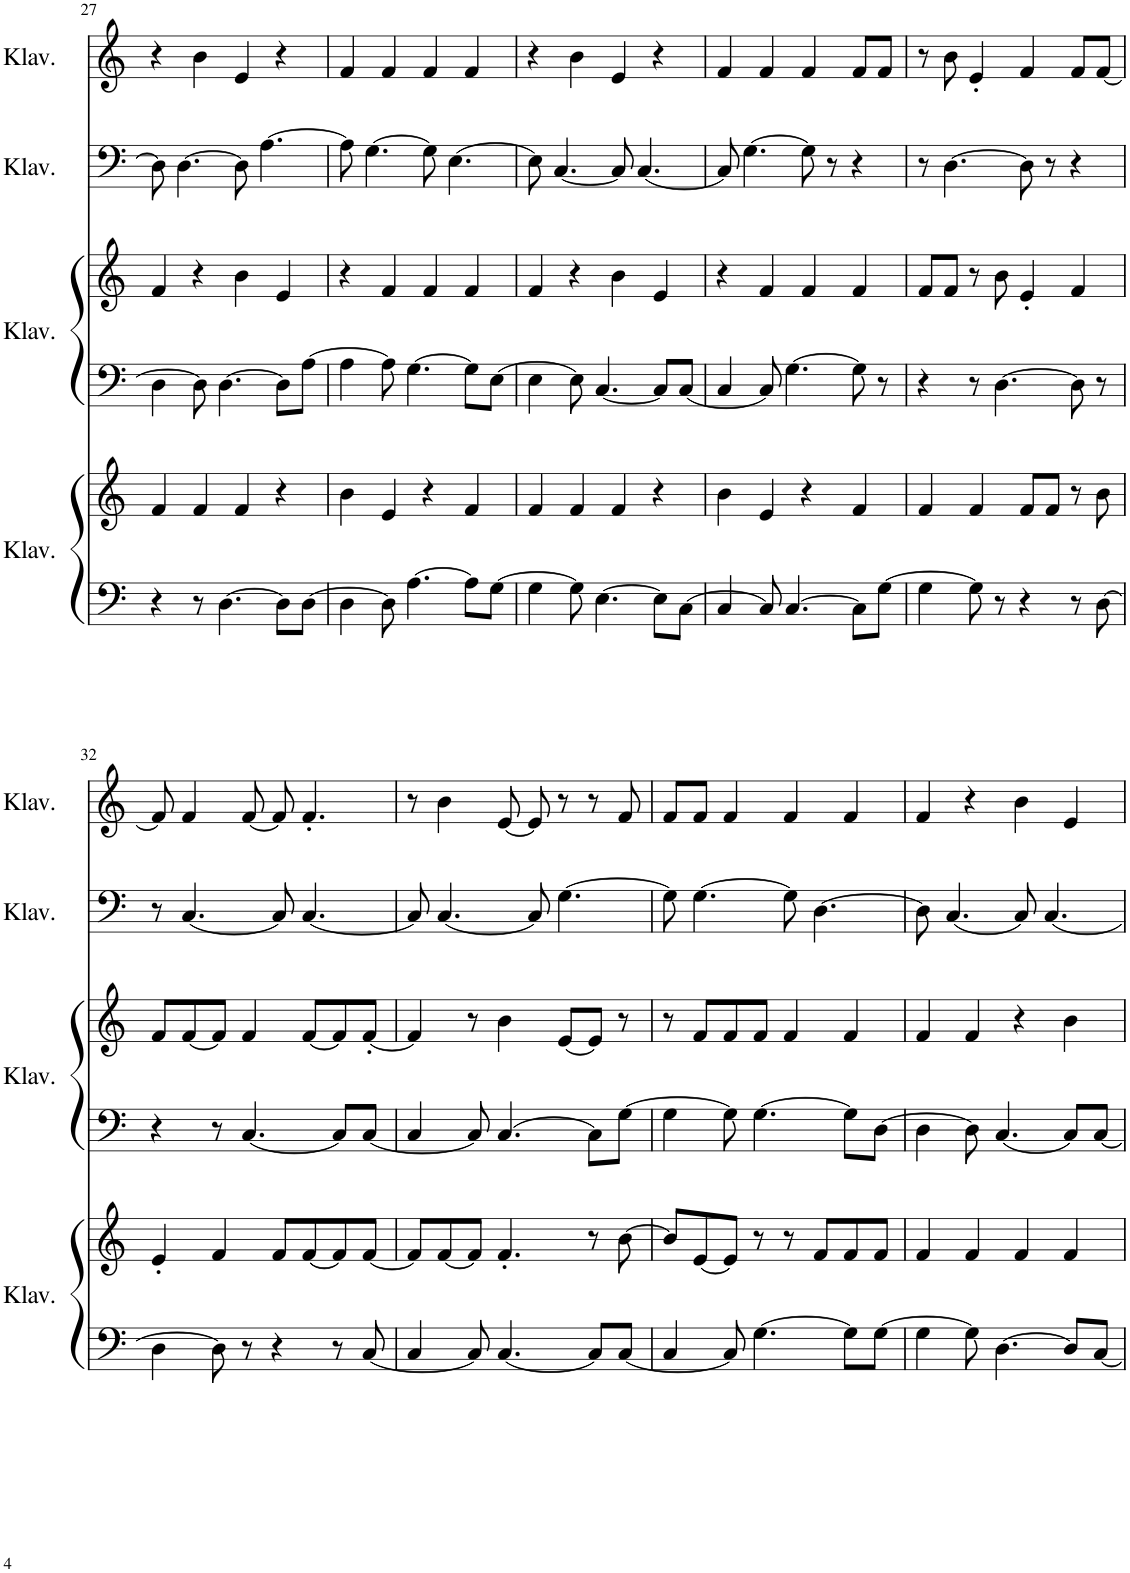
**kern	**kern	**kern	**kern	**kern	**kern
*part4	*part4	*part3	*part3	*part2	*part1
*staff6	*staff5	*staff4	*staff3	*staff2	*staff1
*I"Klavier	*	*I"Klavier	*	*I"Klavier	*I"Klavier
*I'Klav.	*	*I'Klav.	*	*I'Klav.	*I'Klav.
!!LO:PB:g=z
*clefF4	*clefG2	*clefF4	*clefG2	*clefF4	*clefG2
*k[]	*k[]	*k[]	*k[]	*k[]	*k[]
*M4/4	*M4/4	*M4/4	*M4/4	*M4/4	*M4/4
=27	=27	=27	=27	=27	=27
4r	4f/	4D\	4f/	8D\]	4r
.	.	.	.	[4.D\	.
8r	4f/	8D\]	4r	.	4b\
[4.D\	.	[4.D\	.	.	.
.	4f/	.	4b\	8D\]	4e/
.	.	.	.	[4.A\	.
8D\L]	4r	8D\L]	4e/	.	4r
[8D\J	.	[8A\J	.	.	.
=28	=28	=28	=28	=28	=28
4D\	4b\	4A\	4r	8A\]	4f/
.	.	.	.	[4.G\	.
8D\]	4e/	8A\]	4f/	.	4f/
[4.A\	.	[4.G\	.	.	.
.	4r	.	4f/	8G\]	4f/
.	.	.	.	[4.E\	.
8A\L]	4f/	8G\L]	4f/	.	4f/
[8G\J	.	[8E\J	.	.	.
=29	=29	=29	=29	=29	=29
4G\	4f/	4E\	4f/	8E\]	4r
.	.	.	.	[4.C/	.
8G\]	4f/	8E\]	4r	.	4b\
[4.E\	.	[4.C/	.	.	.
.	4f/	.	4b\	8C/]	4e/
.	.	.	.	[4.C/	.
8E\L]	4r	8C/L]	4e/	.	4r
[8C\J	.	[8C/J	.	.	.
=30	=30	=30	=30	=30	=30
4C/	4b\	4C/	4r	8C/]	4f/
.	.	.	.	[4.G\	.
8C/]	4e/	8C/]	4f/	.	4f/
[4.C/	.	[4.G\	.	.	.
.	4r	.	4f/	8G\]	4f/
.	.	.	.	8r	.
8C\L]	4f/	8G\]	4f/	4r	8f/L
[8G\J	.	8r	.	.	8f/J
=31	=31	=31	=31	=31	=31
4G\	4f/	4r	8f/L	8r	8r
.	.	.	8f/J	[4.D\	8b\
8G\]	4f/	8r	8r	.	4e'/
8r	.	[4.D\	8b\	.	.
4r	8f/L	.	4e'/	8D\]	4f/
.	8f/J	.	.	8r	.
8r	8r	8D\]	4f/	4r	8f/L
[8D\	8b\	8r	.	.	[8f/J
!!LO:LB:g=z
=32	=32	=32	=32	=32	=32
4D\	4e'/	4r	8f/L	8r	8f/]
.	.	.	[8f/	[4.C/	4f/
8D\]	4f/	8r	8f/J]	.	.
8r	.	[4.C/	4f/	.	[8f/
4r	8f/L	.	.	8C/]	8f/]
.	[8f/	.	[8f/L	[4.C/	4.f'/
8r	8f/]	8C/L]	8f/]	.	.
[8C/	[8f/J	[8C/J	[8f'/J	.	.
=33	=33	=33	=33	=33	=33
4C/	8f/L]	4C/	4f/]	8C/]	8r
.	[8f/	.	.	[4.C/	4b\
8C/]	8f/J]	8C/]	8r	.	.
[4.C/	4.f'/	[4.C/	4b\	.	[8e/
.	.	.	.	8C/]	8e/]
.	.	.	[8e/L	[4.G\	8r
8C/L]	8r	8C\L]	8e/J]	.	8r
[8C/J	[8b\	[8G\J	8r	.	8f/
=34	=34	=34	=34	=34	=34
4C/	8b/L]	4G\	8r	8G\]	8f/L
.	[8e/	.	8f/L	[4.G\	8f/J
8C/]	8e/J]	8G\]	8f/	.	4f/
[4.G\	8r	[4.G\	8f/J	.	.
.	8r	.	4f/	8G\]	4f/
.	8f/L	.	.	[4.D\	.
8G\L]	8f/	8G\L]	4f/	.	4f/
[8G\J	8f/J	[8D\J	.	.	.
=35	=35	=35	=35	=35	=35
4G\	4f/	4D\	4f/	8D\]	4f/
.	.	.	.	[4.C/	.
8G\]	4f/	8D\]	4f/	.	4r
[4.D\	.	[4.C/	.	.	.
.	4f/	.	4r	8C/]	4b\
.	.	.	.	[4.C/	.
8D/L]	4f/	8C/L]	4b\	.	4e/
[8C/J	.	[8C/J	.	.	.
=	=	=	=	=	=
*-	*-	*-	*-	*-	*-
